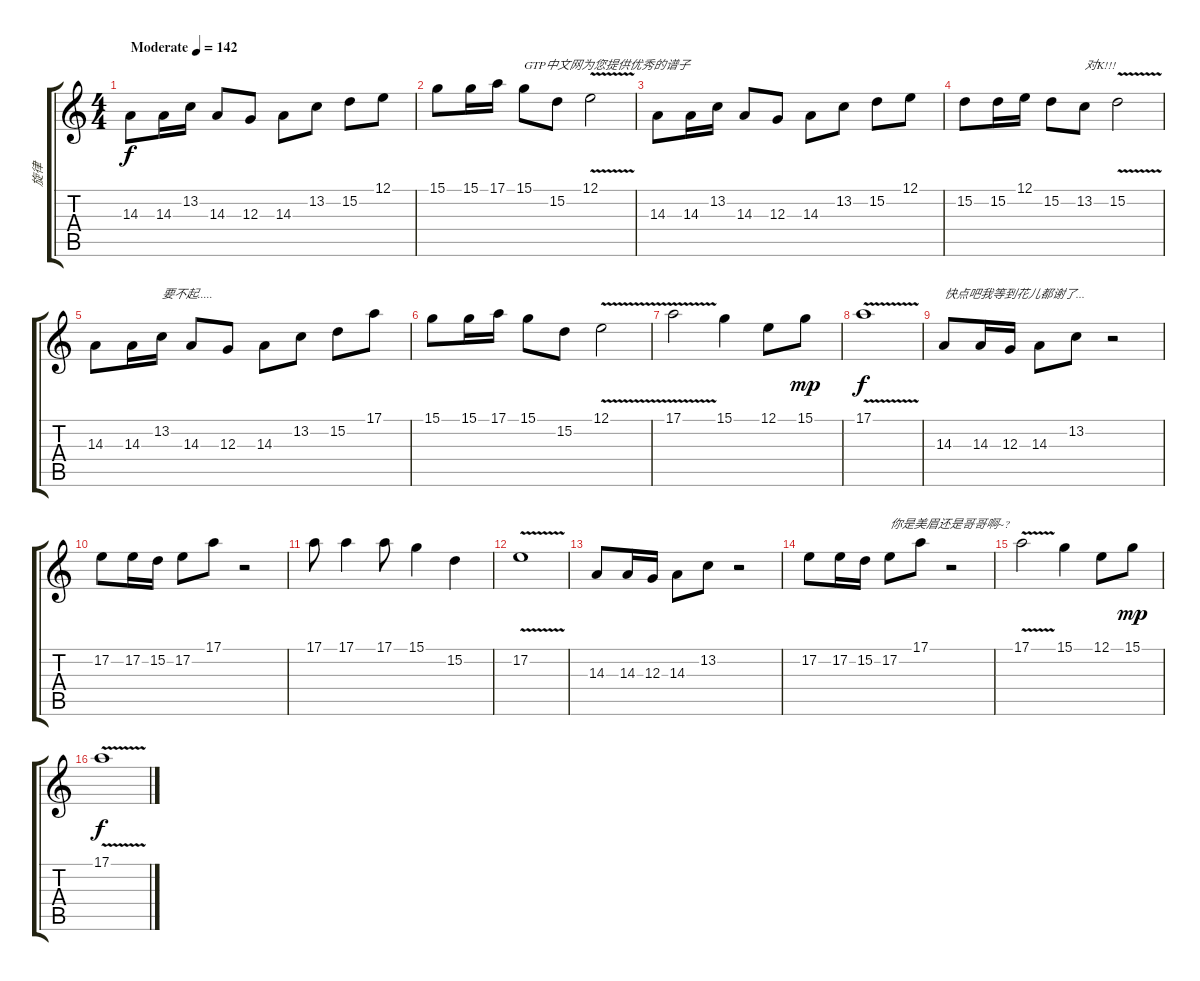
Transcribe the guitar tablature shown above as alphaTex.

\track ("旋律" "旋律") {instrument pad1newage}
\staff {score tabs}
\tuning (E4 B3 G3 D3 A2 E2) {hide}
\ts (4 4)
\tempo (142 "Moderate")
\clef g2
\ks c
14.3.8{dy f instrument pad1newage} 14.3.16 13.2.16 14.3.8 12.3.8 14.3.8 13.2.8 15.2.8 12.1.8 |
15.1.8 15.1.16 17.1.16 15.1.8{txt "GTP中文网为您提供优秀的谱子"} 15.2.8 12.1{v}.2 |
14.3.8 14.3.16 13.2.16 14.3.8 12.3.8 14.3.8 13.2.8 15.2.8 12.1.8 |
15.2.8 15.2.16 12.1.16 15.2.8 13.2.8{txt "对K!!!"} 15.2{v}.2 |
14.3.8 14.3.16 13.2.16{txt "要不起....."} 14.3.8 12.3.8 14.3.8 13.2.8 15.2.8 17.1.8 |
15.1.8 15.1.16 17.1.16 15.1.8 15.2.8 12.1{v}.2 |
17.1{v}.2 15.1.4 12.1.8 15.1.8{dy mp} |
17.1{v}.1{dy f} |
14.3.8{txt "快点吧我等到花儿都谢了..."} 14.3.16 12.3.16 14.3.8 13.2.8 r.2 |
17.2.8 17.2.16 15.2.16 17.2.8 17.1.8 r.2 |
17.1.8 17.1.4 17.1.8 15.1.4 15.2.4 |
17.2{v}.1 |
14.3.8 14.3.16 12.3.16 14.3.8 13.2.8 r.2 |
17.2.8 17.2.16 15.2.16 17.2.8{txt "你是美眉还是哥哥啊~?"} 17.1.8 r.2 |
17.1{v}.2 15.1.4 12.1.8 15.1.8{dy mp} |
17.1{v}.1{dy f}
